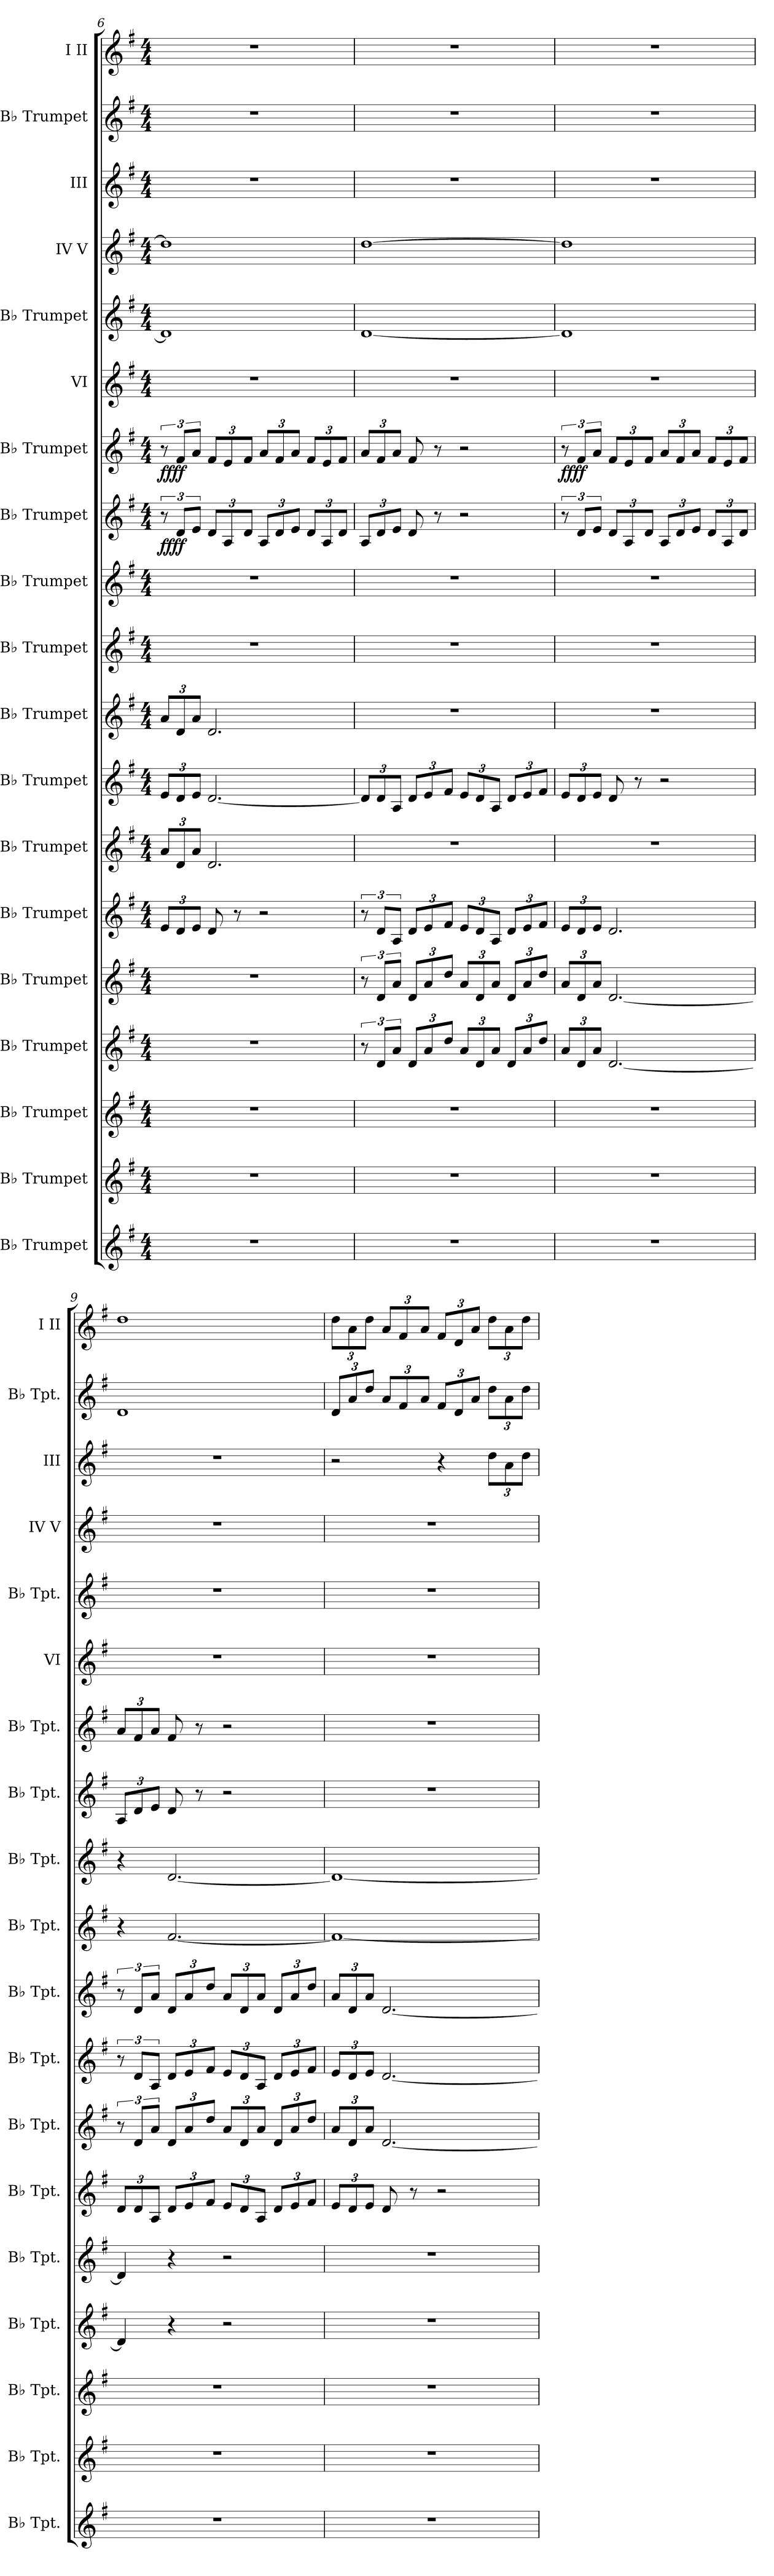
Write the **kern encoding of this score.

**kern	**kern	**kern	**kern	**kern	**kern	**kern	**kern	**kern	**kern	**kern	**kern	**dynam	**kern	**dynam	**kern	**kern	**kern	**kern	**kern	**kern
*part19	*part18	*part17	*part16	*part15	*part14	*part13	*part12	*part11	*part10	*part9	*part8	*part8	*part7	*part7	*part6	*part5	*part4	*part3	*part2	*part1
*staff19	*staff18	*staff17	*staff16	*staff15	*staff14	*staff13	*staff12	*staff11	*staff10	*staff9	*staff8	*staff8	*staff7	*staff7	*staff6	*staff5	*staff4	*staff3	*staff2	*staff1
*I"B♭ Trumpet	*I"B♭ Trumpet	*I"B♭ Trumpet	*I"B♭ Trumpet	*I"B♭ Trumpet	*I"B♭ Trumpet	*I"B♭ Trumpet	*I"B♭ Trumpet	*I"B♭ Trumpet	*I"B♭ Trumpet	*I"B♭ Trumpet	*I"B♭ Trumpet	*	*I"B♭ Trumpet	*	*I"VI	*I"B♭ Trumpet	*I"IV V	*I"III	*I"B♭ Trumpet	*I"I II
*I'B♭ Tpt.	*I'B♭ Tpt.	*I'B♭ Tpt.	*I'B♭ Tpt.	*I'B♭ Tpt.	*I'B♭ Tpt.	*I'B♭ Tpt.	*I'B♭ Tpt.	*I'B♭ Tpt.	*I'B♭ Tpt.	*I'B♭ Tpt.	*I'B♭ Tpt.	*	*I'B♭ Tpt.	*	*I'VI	*I'B♭ Tpt.	*I'IV V	*I'III	*I'B♭ Tpt.	*I'I II
*clefG2	*clefG2	*clefG2	*clefG2	*clefG2	*clefG2	*clefG2	*clefG2	*clefG2	*clefG2	*clefG2	*clefG2	*	*clefG2	*	*clefG2	*clefG2	*clefG2	*clefG2	*clefG2	*clefG2
*ITrd1c2	*ITrd1c2	*ITrd1c2	*ITrd1c2	*ITrd1c2	*ITrd1c2	*ITrd1c2	*ITrd1c2	*ITrd1c2	*ITrd1c2	*ITrd1c2	*ITrd1c2	*	*ITrd1c2	*	*ITrd1c2	*ITrd1c2	*ITrd1c2	*ITrd1c2	*ITrd1c2	*ITrd1c2
*k[b-]	*k[b-]	*k[b-]	*k[b-]	*k[b-]	*k[b-]	*k[b-]	*k[b-]	*k[b-]	*k[b-]	*k[b-]	*k[b-]	*	*k[b-]	*	*k[b-]	*k[b-]	*k[b-]	*k[b-]	*k[b-]	*k[b-]
*M4/4	*M4/4	*M4/4	*M4/4	*M4/4	*M4/4	*M4/4	*M4/4	*M4/4	*M4/4	*M4/4	*M4/4	*	*M4/4	*	*M4/4	*M4/4	*M4/4	*M4/4	*M4/4	*M4/4
*	*	*	*	*	*Xbrackettup	*Xbrackettup	*Xbrackettup	*Xbrackettup	*	*	*	*	*	*	*	*	*	*	*	*
=6	=6	=6	=6	=6	=6	=6	=6	=6	=6	=6	=6	=6	=6	=6	=6	=6	=6	=6	=6	=6
!	!	!	!	!	!	!	!	!	!	!	!	!LO:DY:b	!	!	!	!	!	!	!	!
!	!	!	!	!	!	!	!	!	!	!	!	!LO:DY:n=1:b	!	!LO:DY:b	!	!	!	!	!	!
!	!	!	!	!	!	!	!	!	!	!	!	!	!	!LO:DY:n=1:b	!	!	!	!	!	!
1r	1r	1r	1r	1r	12d/L	12g/L	12d/L	12g/L	1r	1r	12r	ff ff	12r	ff ff	1r	1c]	1cc]	1r	1r	1r
.	.	.	.	.	12c/	12c/	12c/	12c/	.	.	12c/L	.	12e/L	.	.	.	.	.	.	.
.	.	.	.	.	12d/J	12g/J	12d/J	12g/J	.	.	12d/J	.	12g/J	.	.	.	.	.	.	.
*	*	*	*	*	*	*	*	*	*	*	*Xbrackettup	*	*Xbrackettup	*	*	*	*	*	*	*
.	.	.	.	.	8c/	2.c/	[2.c/	2.c/	.	.	12c/L	.	12e/L	.	.	.	.	.	.	.
.	.	.	.	.	.	.	.	.	.	.	12G/	.	12d/	.	.	.	.	.	.	.
.	.	.	.	.	8r	.	.	.	.	.	.	.	.	.	.	.	.	.	.	.
.	.	.	.	.	.	.	.	.	.	.	12c/J	.	12e/J	.	.	.	.	.	.	.
.	.	.	.	.	2r	.	.	.	.	.	12G/L	.	12g/L	.	.	.	.	.	.	.
.	.	.	.	.	.	.	.	.	.	.	12c/	.	12e/	.	.	.	.	.	.	.
.	.	.	.	.	.	.	.	.	.	.	12d/J	.	12g/J	.	.	.	.	.	.	.
.	.	.	.	.	.	.	.	.	.	.	12c/L	.	12e/L	.	.	.	.	.	.	.
.	.	.	.	.	.	.	.	.	.	.	12G/	.	12d/	.	.	.	.	.	.	.
.	.	.	.	.	.	.	.	.	.	.	12c/J	.	12e/J	.	.	.	.	.	.	.
!!LO:PB:g=z
=7	=7	=7	=7	=7	=7	=7	=7	=7	=7	=7	=7	=7	=7	=7	=7	=7	=7	=7	=7	=7
*	*	*	*	*	*brackettup	*	*	*	*	*	*	*	*	*	*	*	*	*	*	*
1r	1r	1r	12r	12r	12r	1r	12c/L]	1r	1r	1r	12G/L	.	12g/L	.	1r	[1c	[1cc	1r	1r	1r
.	.	.	12c/L	12c/L	12c/L	.	12c/	.	.	.	12c/	.	12e/	.	.	.	.	.	.	.
.	.	.	12g/J	12g/J	12G/J	.	12G/J	.	.	.	12d/J	.	12g/J	.	.	.	.	.	.	.
*	*	*	*Xbrackettup	*Xbrackettup	*Xbrackettup	*	*	*	*	*	*	*	*	*	*	*	*	*	*	*
.	.	.	12c/L	12c/L	12c/L	.	12c/L	.	.	.	8c/	.	8e/	.	.	.	.	.	.	.
.	.	.	12g/	12g/	12d/	.	12d/	.	.	.	.	.	.	.	.	.	.	.	.	.
.	.	.	.	.	.	.	.	.	.	.	8r	.	8r	.	.	.	.	.	.	.
.	.	.	12cc/J	12cc/J	12e/J	.	12e/J	.	.	.	.	.	.	.	.	.	.	.	.	.
.	.	.	12g/L	12g/L	12d/L	.	12d/L	.	.	.	2r	.	2r	.	.	.	.	.	.	.
.	.	.	12c/	12c/	12c/	.	12c/	.	.	.	.	.	.	.	.	.	.	.	.	.
.	.	.	12g/J	12g/J	12G/J	.	12G/J	.	.	.	.	.	.	.	.	.	.	.	.	.
.	.	.	12c/L	12c/L	12c/L	.	12c/L	.	.	.	.	.	.	.	.	.	.	.	.	.
.	.	.	12g/	12g/	12d/	.	12d/	.	.	.	.	.	.	.	.	.	.	.	.	.
.	.	.	12cc/J	12cc/J	12e/J	.	12e/J	.	.	.	.	.	.	.	.	.	.	.	.	.
=8	=8	=8	=8	=8	=8	=8	=8	=8	=8	=8	=8	=8	=8	=8	=8	=8	=8	=8	=8	=8
*	*	*	*	*	*	*	*	*	*	*	*brackettup	*	*brackettup	*	*	*	*	*	*	*
!	!	!	!	!	!	!	!	!	!	!	!	!	!	!LO:DY:b	!	!	!	!	!	!
!	!	!	!	!	!	!	!	!	!	!	!	!	!	!LO:DY:n=1:b	!	!	!	!	!	!
1r	1r	1r	12g/L	12g/L	12d/L	1r	12d/L	1r	1r	1r	12r	.	12r	ff ff	1r	1c]	1cc]	1r	1r	1r
.	.	.	12c/	12c/	12c/	.	12c/	.	.	.	12c/L	.	12e/L	.	.	.	.	.	.	.
.	.	.	12g/J	12g/J	12d/J	.	12d/J	.	.	.	12d/J	.	12g/J	.	.	.	.	.	.	.
*	*	*	*	*	*	*	*	*	*	*	*Xbrackettup	*	*Xbrackettup	*	*	*	*	*	*	*
.	.	.	[2.c/	[2.c/	2.c/	.	8c/	.	.	.	12c/L	.	12e/L	.	.	.	.	.	.	.
.	.	.	.	.	.	.	.	.	.	.	12G/	.	12d/	.	.	.	.	.	.	.
.	.	.	.	.	.	.	8r	.	.	.	.	.	.	.	.	.	.	.	.	.
.	.	.	.	.	.	.	.	.	.	.	12c/J	.	12e/J	.	.	.	.	.	.	.
.	.	.	.	.	.	.	2r	.	.	.	12G/L	.	12g/L	.	.	.	.	.	.	.
.	.	.	.	.	.	.	.	.	.	.	12c/	.	12e/	.	.	.	.	.	.	.
.	.	.	.	.	.	.	.	.	.	.	12d/J	.	12g/J	.	.	.	.	.	.	.
.	.	.	.	.	.	.	.	.	.	.	12c/L	.	12e/L	.	.	.	.	.	.	.
.	.	.	.	.	.	.	.	.	.	.	12G/	.	12d/	.	.	.	.	.	.	.
.	.	.	.	.	.	.	.	.	.	.	12c/J	.	12e/J	.	.	.	.	.	.	.
=9	=9	=9	=9	=9	=9	=9	=9	=9	=9	=9	=9	=9	=9	=9	=9	=9	=9	=9	=9	=9
*	*	*	*	*	*	*brackettup	*brackettup	*brackettup	*	*	*	*	*	*	*	*	*	*	*	*
1r	1r	1r	4c/]	4c/]	12c/L	12r	12r	12r	4r	4r	12G/L	.	12g/L	.	1r	1r	1r	1r	1c	1cc
.	.	.	.	.	12c/	12c/L	12c/L	12c/L	.	.	12c/	.	12e/	.	.	.	.	.	.	.
.	.	.	.	.	12G/J	12g/J	12G/J	12g/J	.	.	12d/J	.	12g/J	.	.	.	.	.	.	.
*	*	*	*	*	*	*Xbrackettup	*Xbrackettup	*Xbrackettup	*	*	*	*	*	*	*	*	*	*	*	*
.	.	.	4r	4r	12c/L	12c/L	12c/L	12c/L	[2.e/	[2.c/	8c/	.	8e/	.	.	.	.	.	.	.
.	.	.	.	.	12d/	12g/	12d/	12g/	.	.	.	.	.	.	.	.	.	.	.	.
.	.	.	.	.	.	.	.	.	.	.	8r	.	8r	.	.	.	.	.	.	.
.	.	.	.	.	12e/J	12cc/J	12e/J	12cc/J	.	.	.	.	.	.	.	.	.	.	.	.
.	.	.	2r	2r	12d/L	12g/L	12d/L	12g/L	.	.	2r	.	2r	.	.	.	.	.	.	.
.	.	.	.	.	12c/	12c/	12c/	12c/	.	.	.	.	.	.	.	.	.	.	.	.
.	.	.	.	.	12G/J	12g/J	12G/J	12g/J	.	.	.	.	.	.	.	.	.	.	.	.
.	.	.	.	.	12c/L	12c/L	12c/L	12c/L	.	.	.	.	.	.	.	.	.	.	.	.
.	.	.	.	.	12d/	12g/	12d/	12g/	.	.	.	.	.	.	.	.	.	.	.	.
.	.	.	.	.	12e/J	12cc/J	12e/J	12cc/J	.	.	.	.	.	.	.	.	.	.	.	.
=10	=10	=10	=10	=10	=10	=10	=10	=10	=10	=10	=10	=10	=10	=10	=10	=10	=10	=10	=10	=10
*	*	*	*	*	*	*	*	*	*	*	*	*	*	*	*	*	*	*	*Xbrackettup	*Xbrackettup
1r	1r	1r	1r	1r	12d/L	12g/L	12d/L	12g/L	1e_	1c_	1r	.	1r	.	1r	1r	1r	2r	12c/L	12cc\L
.	.	.	.	.	12c/	12c/	12c/	12c/	.	.	.	.	.	.	.	.	.	.	12g/	12g\
.	.	.	.	.	12d/J	12g/J	12d/J	12g/J	.	.	.	.	.	.	.	.	.	.	12cc/J	12cc\J
.	.	.	.	.	8c/	[2.c/	[2.c/	[2.c/	.	.	.	.	.	.	.	.	.	.	12g/L	12g/L
.	.	.	.	.	.	.	.	.	.	.	.	.	.	.	.	.	.	.	12e/	12e/
.	.	.	.	.	8r	.	.	.	.	.	.	.	.	.	.	.	.	.	.	.
.	.	.	.	.	.	.	.	.	.	.	.	.	.	.	.	.	.	.	12g/J	12g/J
.	.	.	.	.	2r	.	.	.	.	.	.	.	.	.	.	.	.	4r	12e/L	12e/L
.	.	.	.	.	.	.	.	.	.	.	.	.	.	.	.	.	.	.	12c/	12c/
.	.	.	.	.	.	.	.	.	.	.	.	.	.	.	.	.	.	.	12g/J	12g/J
*	*	*	*	*	*	*	*	*	*	*	*	*	*	*	*	*	*	*Xbrackettup	*	*
.	.	.	.	.	.	.	.	.	.	.	.	.	.	.	.	.	.	12cc\L	12cc\L	12cc\L
.	.	.	.	.	.	.	.	.	.	.	.	.	.	.	.	.	.	12g\	12g\	12g\
.	.	.	.	.	.	.	.	.	.	.	.	.	.	.	.	.	.	12cc\J	12cc\J	12cc\J
=	=	=	=	=	=	=	=	=	=	=	=	=	=	=	=	=	=	=	=	=
*-	*-	*-	*-	*-	*-	*-	*-	*-	*-	*-	*-	*-	*-	*-	*-	*-	*-	*-	*-	*-
